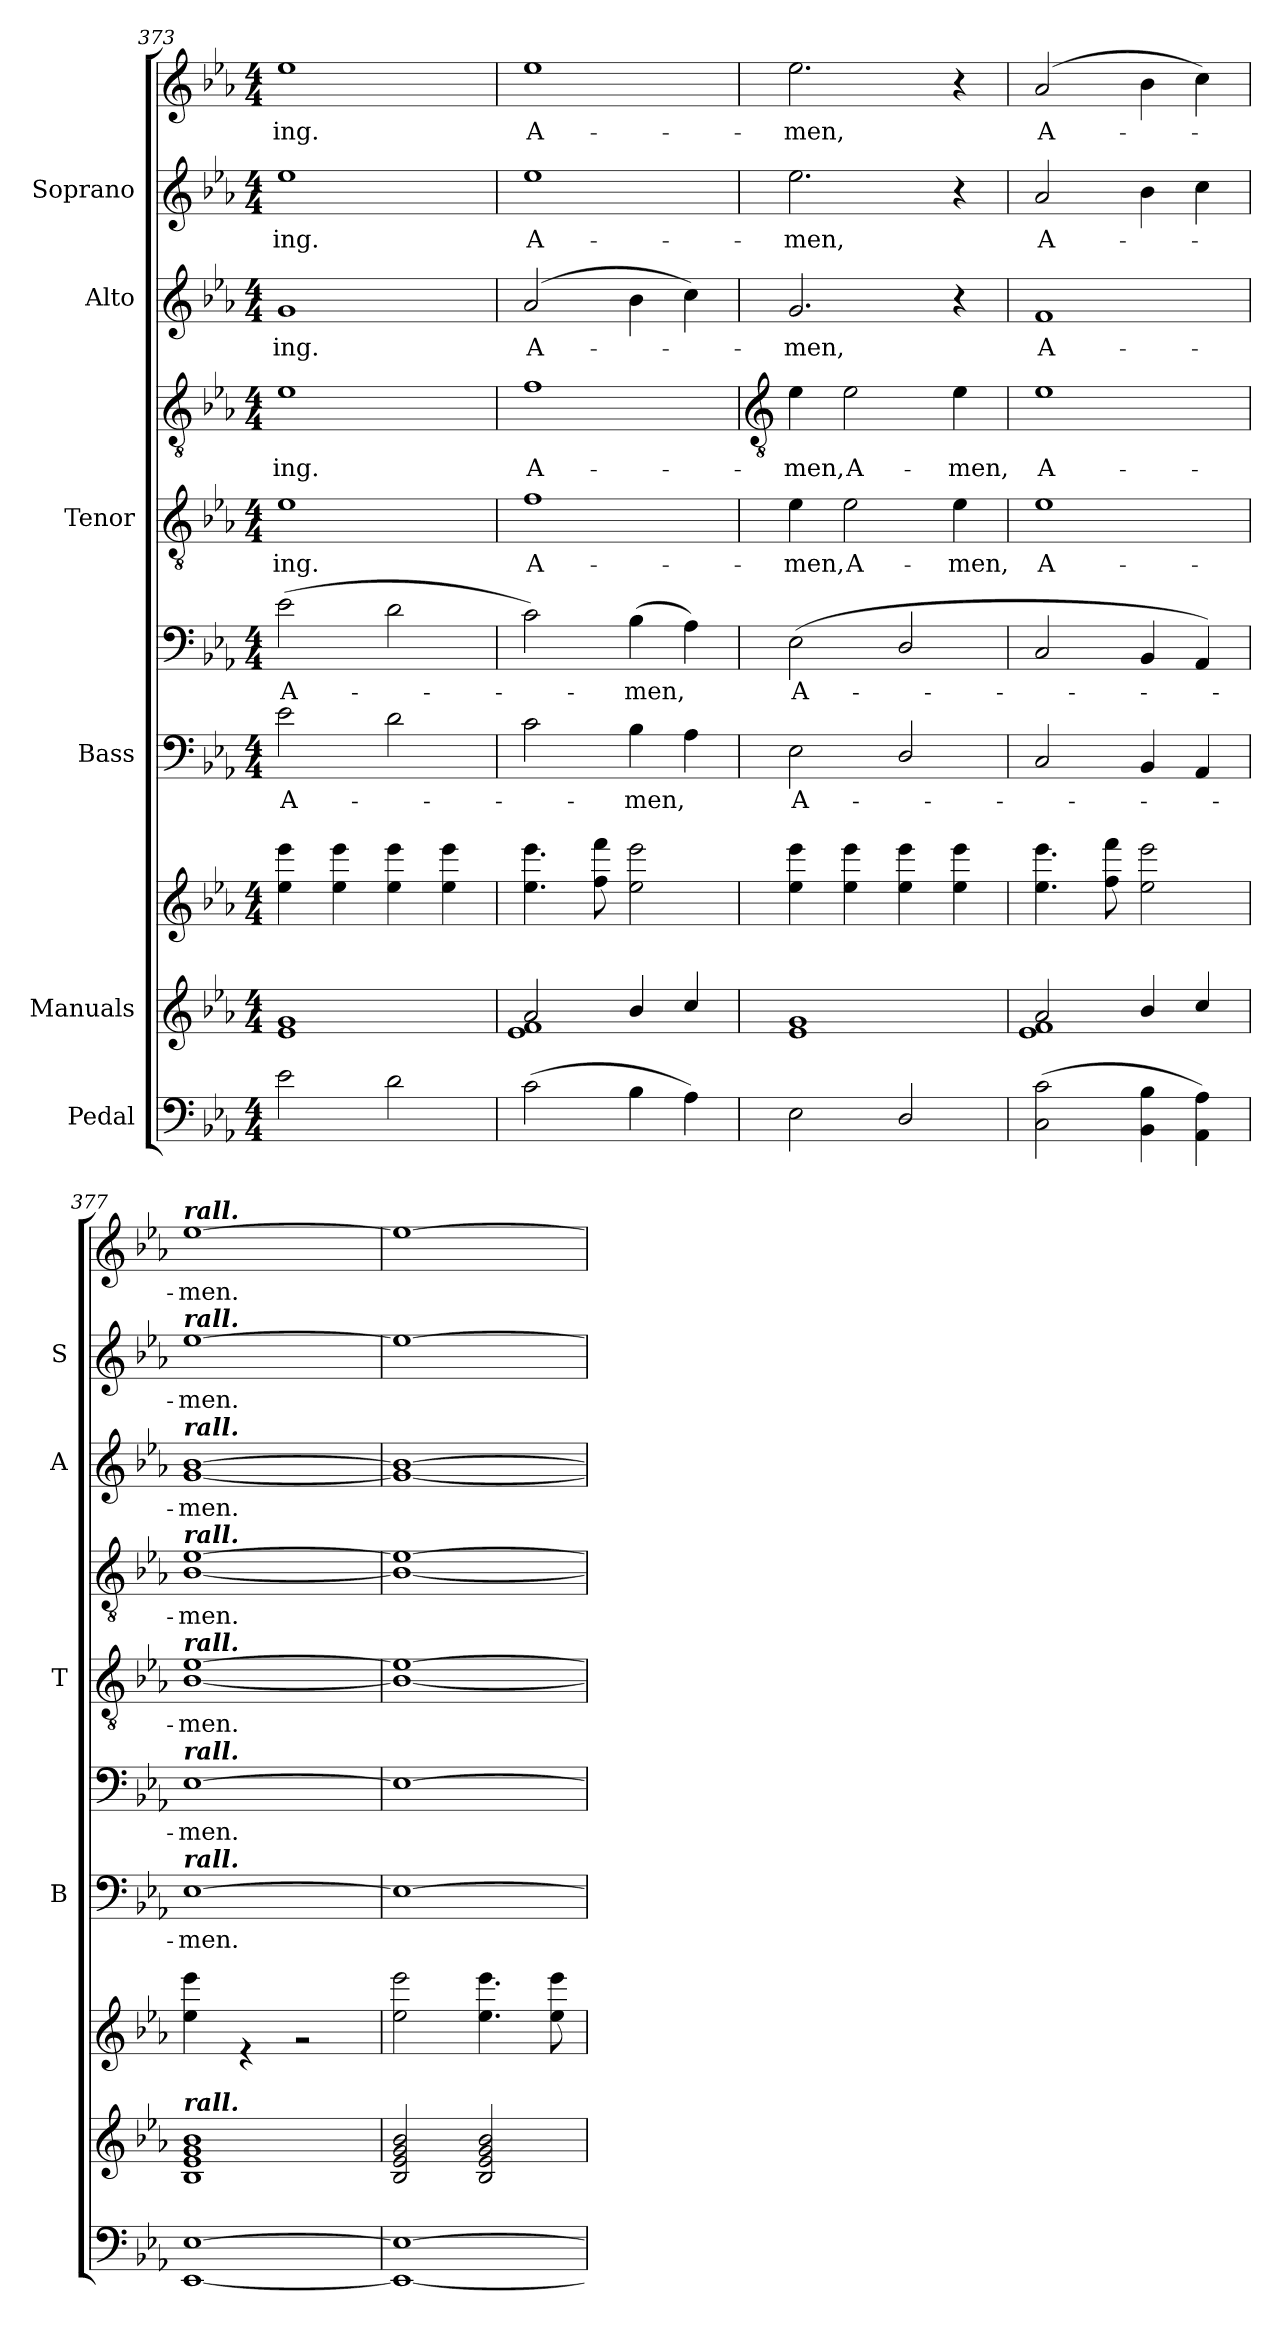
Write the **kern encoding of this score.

**kern	**kern	**kern	**kern	**text	**kern	**text	**kern	**text	**kern	**text	**kern	**text	**kern	**text	**kern	**text
*part6	*part5	*part5	*part4	*part4	*part4	*part4	*part3	*part3	*part3	*part3	*part2	*part2	*part1	*part1	*part1	*part1
*staff10	*staff9	*staff8	*staff7	*staff7	*staff6	*staff6	*staff5	*staff5	*staff4	*staff4	*staff3	*staff3	*staff2	*staff2	*staff1	*staff1
*I"Pedal	*I"Manuals	*	*I"Bass	*	*	*	*I"Tenor	*	*	*	*I"Alto	*	*I"Soprano	*	*	*
*	*	*	*I'B	*	*	*	*I'T	*	*	*	*I'A	*	*I'S	*	*	*
*clefF4	*clefG2	*clefG2	*clefF4	*	*clefF4	*	*clefGv2	*	*clefGv2	*	*clefG2	*	*clefG2	*	*clefG2	*
*k[b-e-a-]	*k[b-e-a-]	*k[b-e-a-]	*k[b-e-a-]	*	*k[b-e-a-]	*	*k[b-e-a-]	*	*k[b-e-a-]	*	*k[b-e-a-]	*	*k[b-e-a-]	*	*k[b-e-a-]	*
*E-:	*E-:	*E-:	*E-:	*	*E-:	*	*E-:	*	*E-:	*	*E-:	*	*E-:	*	*E-:	*
*M4/4	*M4/4	*M4/4	*M4/4	*	*M4/4	*	*M4/4	*	*M4/4	*	*M4/4	*	*M4/4	*	*M4/4	*
=373	=373	=373	=373	=373	=373	=373	=373	=373	=373	=373	=373	=373	=373	=373	=373	=373
*	*^	*^	*	*	*	*	*	*	*	*	*	*	*	*	*	*
!	!	!	!	!	!	!LO:LY:b	!	!LO:LY:b	!	!LO:LY:b	!	!LO:LY:b	!	!LO:LY:b	!	!LO:LY:b	!	!LO:LY:b
2e-	1e-/ 1g/	1ryy	1ryy	4ee-\ 4eee-\	2e-	A-	(>2e-	A-	1e-	ing.	1e-	ing.	1g	ing.	1ee-	ing.	1ee-	ing.
.	.	.	.	4ee-\ 4eee-\	.	.	.	.	.	.	.	.	.	.	.	.	.	.
2d	.	.	.	4ee-\ 4eee-\	2d	.	2d	.	.	.	.	.	.	.	.	.	.	.
.	.	.	.	4ee-\ 4eee-\	.	.	.	.	.	.	.	.	.	.	.	.	.	.
=374	=374	=374	=374	=374	=374	=374	=374	=374	=374	=374	=374	=374	=374	=374	=374	=374	=374	=374
!	!	!	!	!	!	!	!	!	!	!LO:LY:b	!	!LO:LY:b	!	!LO:LY:b	!	!LO:LY:b	!	!LO:LY:b
(>2c	2a-/	1e-\ 1f\	1ryy	4.ee-\ 4.eee-\	2c	.	2c)	.	1f	A-	1f	A-	(>2a-	A-	1ee-	A-	1ee-	A-
.	.	.	.	8ff\ 8fff\	.	.	.	.	.	.	.	.	.	.	.	.	.	.
!	!	!	!	!	!	!LO:LY:b	!	!LO:LY:b	!	!	!	!	!	!	!	!	!	!
4B-	4b-/	.	.	2ee-\ 2eee-\	4B-	men,	(>4B-	men,	.	.	.	.	4b-	.	.	.	.	.
4A-)	4cc/	.	.	.	4A-	.	4A-)	.	.	.	.	.	4cc)	.	.	.	.	.
!!LO:LB:g=z
=375	=375	=375	=375	=375	=375	=375	=375	=375	=375	=375	=375	=375	=375	=375	=375	=375	=375	=375
*	*	*	*	*	*	*	*	*	*	*	*clefGv2	*	*	*	*	*	*	*
!	!	!	!	!	!	!LO:LY:b	!	!LO:LY:b	!	!LO:LY:b	!	!LO:LY:b	!	!LO:LY:b	!	!LO:LY:b	!	!LO:LY:b
2E-	1ryy	1e- 1g	1ryy	4ee-\ 4eee-\	2E-	A-	(<2E-	A-	4e-	-men,	4e-	-men,	2.g	men,	2.ee-	-men,	2.ee-	-men,
!	!	!	!	!	!	!	!	!	!	!LO:LY:b	!	!LO:LY:b	!	!	!	!	!	!
.	.	.	.	4ee-\ 4eee-\	.	.	.	.	2e-	A-	2e-	A-	.	.	.	.	.	.
2D/	.	.	.	4ee-\ 4eee-\	2D/	.	2D/	.	.	.	.	.	.	.	.	.	.	.
!	!	!	!	!	!	!	!	!	!	!LO:LY:b	!	!LO:LY:b	!	!	!	!	!	!
.	.	.	.	4ee-\ 4eee-\	.	.	.	.	4e-	-men,	4e-	-men,	4r	.	4r	.	4r	.
=376	=376	=376	=376	=376	=376	=376	=376	=376	=376	=376	=376	=376	=376	=376	=376	=376	=376	=376
!	!	!	!	!	!	!	!	!	!	!LO:LY:b	!	!LO:LY:b	!	!LO:LY:b	!	!LO:LY:b	!	!LO:LY:b
(>2C 2c	2a-	1e- 1f	1ryy	4.ee-\ 4.eee-\	2C	.	2C	.	1e-	A-	1e-	A-	1f	A-	2a-	A-	(>2a-	A-
.	.	.	.	8ff\ 8fff\	.	.	.	.	.	.	.	.	.	.	.	.	.	.
4BB- 4B-	4b-	.	.	2ee-\ 2eee-\	4BB-	.	4BB-	.	.	.	.	.	.	.	4b-	.	4b-	.
4AA- 4A-)	4cc	.	.	.	4AA-	.	4AA-)	.	.	.	.	.	.	.	4cc	.	4cc)	.
=377	=377	=377	=377	=377	=377	=377	=377	=377	=377	=377	=377	=377	=377	=377	=377	=377	=377	=377
!	!	!	!	!	!	!	!	!	!	!	!	!	!	!	!	!	!LO:TX:a:Bi:t=rall.	!
!	!	!	!	!	!	!	!	!	!	!	!	!	!	!	!LO:TX:a:Bi:t=rall.	!	!	!
!	!	!	!	!	!	!	!	!	!	!	!	!	!LO:TX:a:Bi:t=rall.	!	!	!	!	!
!	!	!	!	!	!	!	!	!	!	!	!LO:TX:a:Bi:t=rall.	!	!	!	!	!	!	!
!	!	!	!	!	!	!	!	!	!LO:TX:a:Bi:t=rall.	!	!	!	!	!	!	!	!	!
!	!	!	!	!	!	!	!LO:TX:a:Bi:t=rall.	!	!	!	!	!	!	!	!	!	!	!
!	!	!	!	!	!LO:TX:a:Bi:t=rall.	!	!	!	!	!	!	!	!	!	!	!	!	!
!	!LO:TX:a:Bi:t=rall.	!	!	!	!	!	!	!	!	!	!	!	!	!	!	!	!	!
!	!	!	!	!	!	!LO:LY:b	!	!LO:LY:b	!	!LO:LY:b	!	!LO:LY:b	!	!LO:LY:b	!	!LO:LY:b	!	!LO:LY:b
[1EE- [1E-	1ryy	1B- 1e- 1g 1b-	1ryy	4ee-\ 4eee-\	[1E-	men.	[1E-	men.	[1B- [1e-	-men.	[1B- [1e-	-men.	[1g [1b-	-men.	[1ee-	men.	[1ee-	men.
.	.	.	.	4r	.	.	.	.	.	.	.	.	.	.	.	.	.	.
.	.	.	.	2r	.	.	.	.	.	.	.	.	.	.	.	.	.	.
=378	=378	=378	=378	=378	=378	=378	=378	=378	=378	=378	=378	=378	=378	=378	=378	=378	=378	=378
1EE-_ 1E-_	1ryy	2B-/ 2e-/ 2g/ 2b-/	1ryy	2ee-\ 2eee-\	1E-_	.	1E-_	.	1B-_ 1e-_	.	1B-_ 1e-_	.	1g_ 1b-_	.	1ee-_	.	1ee-_	.
.	.	2B-/ 2e-/ 2g/ 2b-/	.	4.ee-\ 4.eee-\	.	.	.	.	.	.	.	.	.	.	.	.	.	.
.	.	.	.	8ee-\ 8eee-\	.	.	.	.	.	.	.	.	.	.	.	.	.	.
*	*v	*v	*	*	*	*	*	*	*	*	*	*	*	*	*	*	*	*
*	*	*v	*v	*	*	*	*	*	*	*	*	*	*	*	*	*	*
=	=	=	=	=	=	=	=	=	=	=	=	=	=	=	=	=
*-	*-	*-	*-	*-	*-	*-	*-	*-	*-	*-	*-	*-	*-	*-	*-	*-
